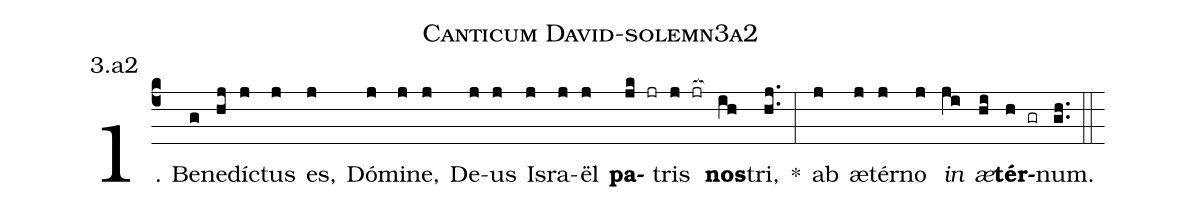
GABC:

name: Canticum David-solemn3a2;
annotation: 3.a2;
%%
(c4)1. Be(g)ne(hj)díc(j)tus(j) es,(j) Dó(j)mi(j)ne,(j) De(j)us(j) Is(j)ra(j)ël(j) <b>pa</b>(jk jr)tris(j jr[ocb:1{]) <b>nos</b>(ih[ocb:0}])tri,(hj..) *(:) ab(j) æ(j)tér(j)no(j) <i>in</i>(ji) <i>æ</i>(hi)<b>tér</b>(h gr)num.(gh..) (::)
